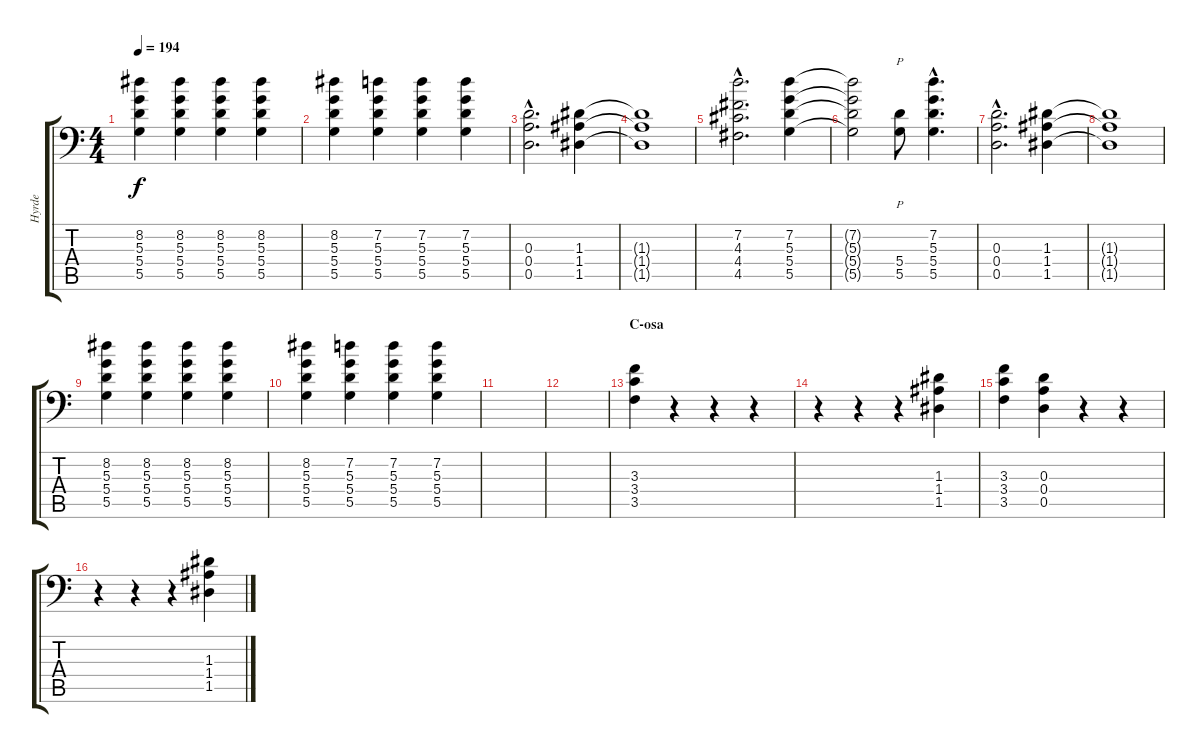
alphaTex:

\track ("Hyrde" "Hyrde") {instrument distortionguitar}
\staff {score tabs}
\tuning (B3 G3 D3 A2 D2 A1) {hide}
\ts (4 4)
\tempo 194
\clef f4
\ks c
(8.2 5.3 5.4 5.5).4{dy f} (8.2 5.3 5.4 5.5).4 (8.2 5.3 5.4 5.5).4 (8.2 5.3 5.4 5.5).4 |
(8.2 5.3 5.4 5.5).4 (7.2 5.3 5.4 5.5).4 (7.2 5.3 5.4 5.5).4 (7.2 5.3 5.4 5.5).4 |
(0.3{hac} 0.4{hac} 0.5{hac}).2{d} (1.3 1.4 1.5).4 |
(1.3{t} 1.4{t} 1.5{t}).1 |
(7.2{hac} 4.3{hac} 4.4{hac} 4.5{hac}).2{d} (7.2 5.3 5.4 5.5).4 |
(7.2{t} 5.3{t} 5.4{t} 5.5{t}).2 (5.4 5.5).8{p} (7.2{hac} 5.3{hac} 5.4{hac} 5.5{hac}).4{d} |
(0.3{hac} 0.4{hac} 0.5{hac}).2{d} (1.3 1.4 1.5).4 |
(1.3{t} 1.4{t} 1.5{t}).1 |
(8.2 5.3 5.4 5.5).4 (8.2 5.3 5.4 5.5).4 (8.2 5.3 5.4 5.5).4 (8.2 5.3 5.4 5.5).4 |
(8.2 5.3 5.4 5.5).4 (7.2 5.3 5.4 5.5).4 (7.2 5.3 5.4 5.5).4 (7.2 5.3 5.4 5.5).4 |
|
|
\section ("" "C-osa")
(3.3 3.4 3.5).4 r.4 r.4 r.4 |
r.4 r.4 r.4 (1.3 1.4 1.5).4 |
(3.3 3.4 3.5).4 (0.3 0.4 0.5).4 r.4 r.4 |
r.4 r.4 r.4 (1.3 1.4 1.5).4
